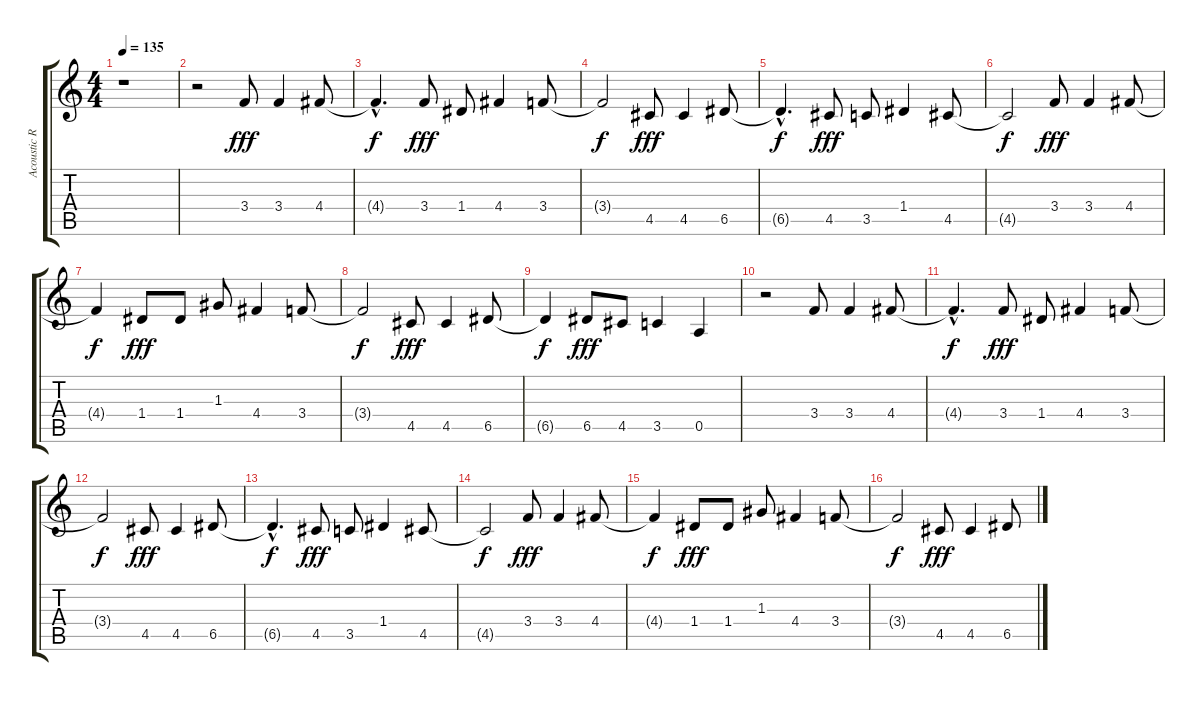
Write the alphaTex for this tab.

\track ("Acoustic Rhythm" "Acoustic R") {instrument acousticguitarsteel}
\staff {score tabs}
\tuning (E4 B3 G3 D3 A2 E2) {hide}
\ts (4 4)
\tempo 135
\clef g2
\ks c
r.1{dy fff} |
r.2 3.4.8 3.4.4 4.4.8 |
4.4{hac t}.4{d dy f} 3.4.8{dy fff} 1.4.8 4.4.4 3.4.8 |
3.4{t}.2{dy f} 4.5.8{dy fff} 4.5.4 6.5.8 |
6.5{hac t}.4{d dy f} 4.5.8{dy fff} 3.5.8 1.4.4 4.5.8 |
4.5{t}.2{dy f} 3.4.8{dy fff} 3.4.4 4.4.8 |
4.4{t}.4{dy f} 1.4.8{dy fff} 1.4.8 1.3.8 4.4.4 3.4.8 |
3.4{t}.2{dy f} 4.5.8{dy fff} 4.5.4 6.5.8 |
6.5{t}.4{dy f} 6.5.8{dy fff} 4.5.8 3.5.4 0.5.4 |
r.2 3.4.8 3.4.4 4.4.8 |
4.4{hac t}.4{d dy f} 3.4.8{dy fff} 1.4.8 4.4.4 3.4.8 |
3.4{t}.2{dy f} 4.5.8{dy fff} 4.5.4 6.5.8 |
6.5{hac t}.4{d dy f} 4.5.8{dy fff} 3.5.8 1.4.4 4.5.8 |
4.5{t}.2{dy f} 3.4.8{dy fff} 3.4.4 4.4.8 |
4.4{t}.4{dy f} 1.4.8{dy fff} 1.4.8 1.3.8 4.4.4 3.4.8 |
3.4{t}.2{dy f} 4.5.8{dy fff} 4.5.4 6.5.8
